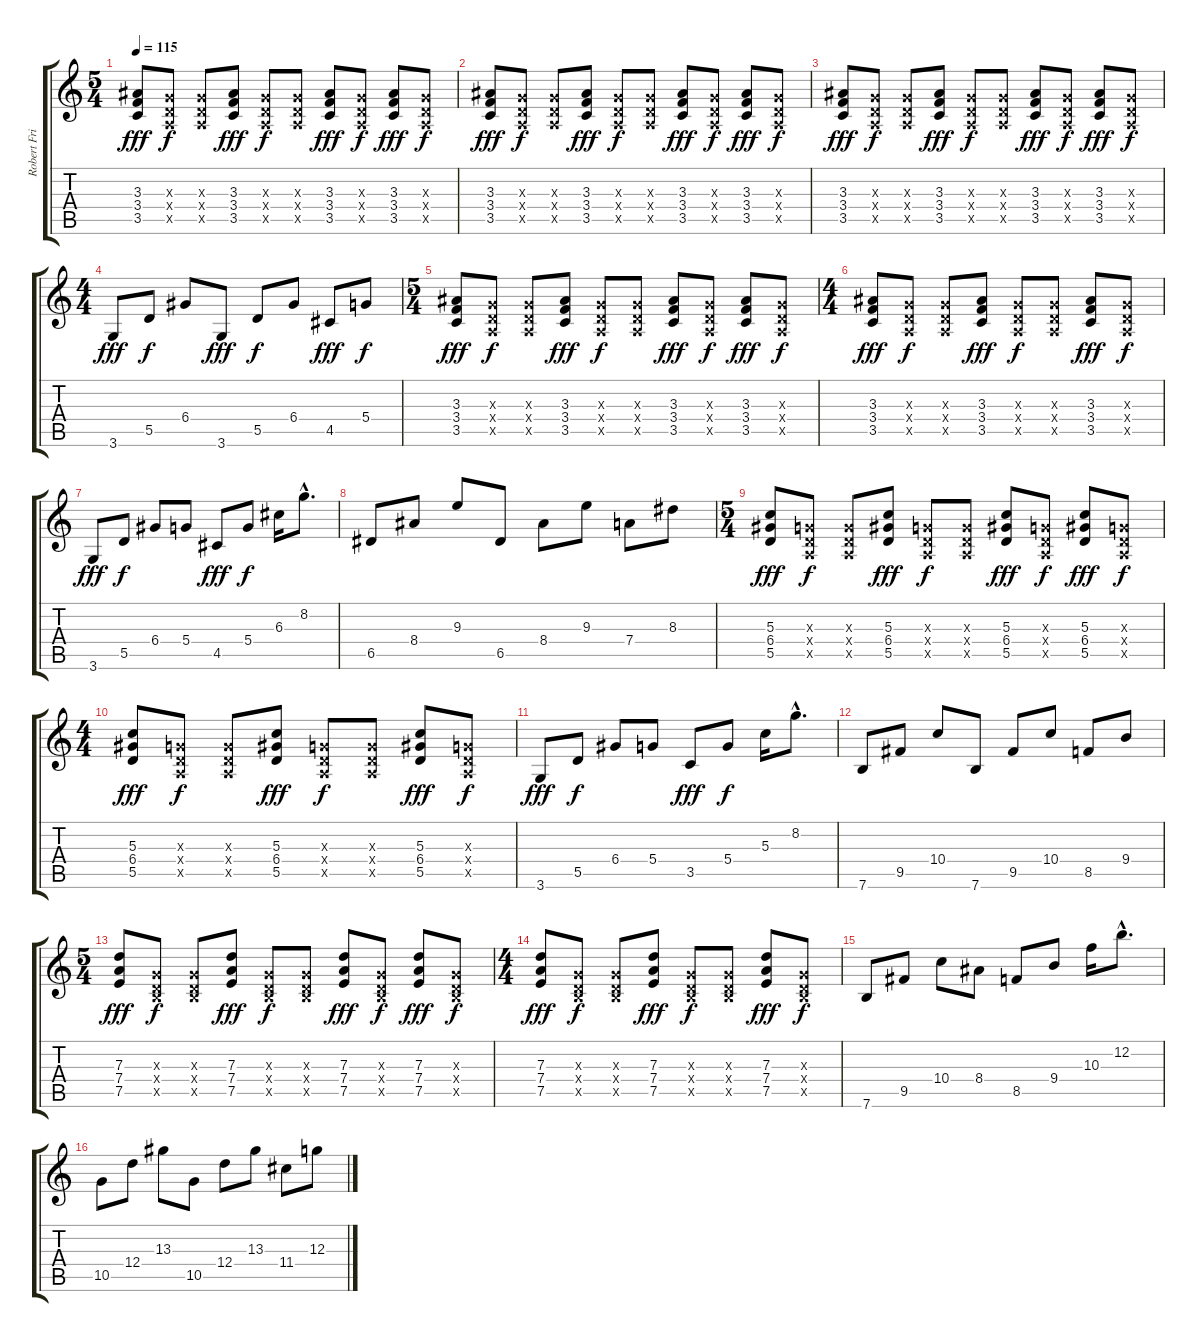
\track ("Robert Fripp Guitar" "Robert Fri") {instrument electricguitarmuted}
\staff {score tabs}
\tuning (E4 B3 G3 D3 A2 E2) {hide}
\ts (5 4)
\tempo 115
\clef g2
\ks c
(3.3 3.4 3.5).8{dy fff instrument electricguitarmuted} (0.3{x} 0.4{x} 0.5{x}).8{dy f} (0.3{x} 0.4{x} 0.5{x}).8 (3.3 3.4 3.5).8{dy fff} (0.3{x} 0.4{x} 0.5{x}).8{dy f} (0.3{x} 0.4{x} 0.5{x}).8 (3.3 3.4 3.5).8{dy fff} (0.3{x} 0.4{x} 0.5{x}).8{dy f} (3.3 3.4 3.5).8{dy fff} (0.3{x} 0.4{x} 0.5{x}).8{dy f} |
(3.3 3.4 3.5).8{dy fff} (0.3{x} 0.4{x} 0.5{x}).8{dy f} (0.3{x} 0.4{x} 0.5{x}).8 (3.3 3.4 3.5).8{dy fff} (0.3{x} 0.4{x} 0.5{x}).8{dy f} (0.3{x} 0.4{x} 0.5{x}).8 (3.3 3.4 3.5).8{dy fff} (0.3{x} 0.4{x} 0.5{x}).8{dy f} (3.3 3.4 3.5).8{dy fff} (0.3{x} 0.4{x} 0.5{x}).8{dy f} |
(3.3 3.4 3.5).8{dy fff} (0.3{x} 0.4{x} 0.5{x}).8{dy f} (0.3{x} 0.4{x} 0.5{x}).8 (3.3 3.4 3.5).8{dy fff} (0.3{x} 0.4{x} 0.5{x}).8{dy f} (0.3{x} 0.4{x} 0.5{x}).8 (3.3 3.4 3.5).8{dy fff} (0.3{x} 0.4{x} 0.5{x}).8{dy f} (3.3 3.4 3.5).8{dy fff} (0.3{x} 0.4{x} 0.5{x}).8{dy f} |
\ts (4 4)
3.6.8{dy fff} 5.5.8{dy f} 6.4.8 3.6.8{dy fff} 5.5.8{dy f} 6.4.8 4.5.8{dy fff} 5.4.8{dy f} |
\ts (5 4)
(3.3 3.4 3.5).8{dy fff} (0.3{x} 0.4{x} 0.5{x}).8{dy f} (0.3{x} 0.4{x} 0.5{x}).8 (3.3 3.4 3.5).8{dy fff} (0.3{x} 0.4{x} 0.5{x}).8{dy f} (0.3{x} 0.4{x} 0.5{x}).8 (3.3 3.4 3.5).8{dy fff} (0.3{x} 0.4{x} 0.5{x}).8{dy f} (3.3 3.4 3.5).8{dy fff} (0.3{x} 0.4{x} 0.5{x}).8{dy f} |
\ts (4 4)
(3.3 3.4 3.5).8{dy fff} (0.3{x} 0.4{x} 0.5{x}).8{dy f} (0.3{x} 0.4{x} 0.5{x}).8 (3.3 3.4 3.5).8{dy fff} (0.3{x} 0.4{x} 0.5{x}).8{dy f} (0.3{x} 0.4{x} 0.5{x}).8 (3.3 3.4 3.5).8{dy fff} (0.3{x} 0.4{x} 0.5{x}).8{dy f} |
3.6.8{dy fff} 5.5.8{dy f} 6.4.8 5.4.8 4.5.8{dy fff} 5.4.8{dy f} 6.3.16 8.2{hac}.8{d} |
6.5.8 8.4.8 9.3.8 6.5.8 8.4.8 9.3.8 7.4.8 8.3.8 |
\ts (5 4)
(5.3 6.4 5.5).8{dy fff} (0.3{x} 0.4{x} 0.5{x}).8{dy f} (0.3{x} 0.4{x} 0.5{x}).8 (5.3 6.4 5.5).8{dy fff} (0.3{x} 0.4{x} 0.5{x}).8{dy f} (0.3{x} 0.4{x} 0.5{x}).8 (5.3 6.4 5.5).8{dy fff} (0.3{x} 0.4{x} 0.5{x}).8{dy f} (5.3 6.4 5.5).8{dy fff} (0.3{x} 0.4{x} 0.5{x}).8{dy f} |
\ts (4 4)
(5.3 6.4 5.5).8{dy fff} (0.3{x} 0.4{x} 0.5{x}).8{dy f} (0.3{x} 0.4{x} 0.5{x}).8 (5.3 6.4 5.5).8{dy fff} (0.3{x} 0.4{x} 0.5{x}).8{dy f} (0.3{x} 0.4{x} 0.5{x}).8 (5.3 6.4 5.5).8{dy fff} (0.3{x} 0.4{x} 0.5{x}).8{dy f} |
3.6.8{dy fff} 5.5.8{dy f} 6.4.8 5.4.8 3.5.8{dy fff} 5.4.8{dy f} 5.3.16 8.2{hac}.8{d} |
7.6.8 9.5.8 10.4.8 7.6.8 9.5.8 10.4.8 8.5.8 9.4.8 |
\ts (5 4)
(7.3 7.4 7.5).8{dy fff} (0.3{x} 0.4{x} 2.5{x}).8{dy f} (0.3{x} 0.4{x} 2.5{x}).8 (7.3 7.4 7.5).8{dy fff} (0.3{x} 0.4{x} 2.5{x}).8{dy f} (0.3{x} 0.4{x} 2.5{x}).8 (7.3 7.4 7.5).8{dy fff} (0.3{x} 0.4{x} 2.5{x}).8{dy f} (7.3 7.4 7.5).8{dy fff} (0.3{x} 0.4{x} 2.5{x}).8{dy f} |
\ts (4 4)
(7.3 7.4 7.5).8{dy fff} (0.3{x} 0.4{x} 2.5{x}).8{dy f} (0.3{x} 0.4{x} 2.5{x}).8 (7.3 7.4 7.5).8{dy fff} (0.3{x} 0.4{x} 2.5{x}).8{dy f} (0.3{x} 0.4{x} 2.5{x}).8 (7.3 7.4 7.5).8{dy fff} (0.3{x} 0.4{x} 2.5{x}).8{dy f} |
7.6.8 9.5.8 10.4.8 8.4.8 8.5.8 9.4.8 10.3.16 12.2{hac}.8{d} |
10.5.8 12.4.8 13.3.8 10.5.8 12.4.8 13.3.8 11.4.8 12.3.8
